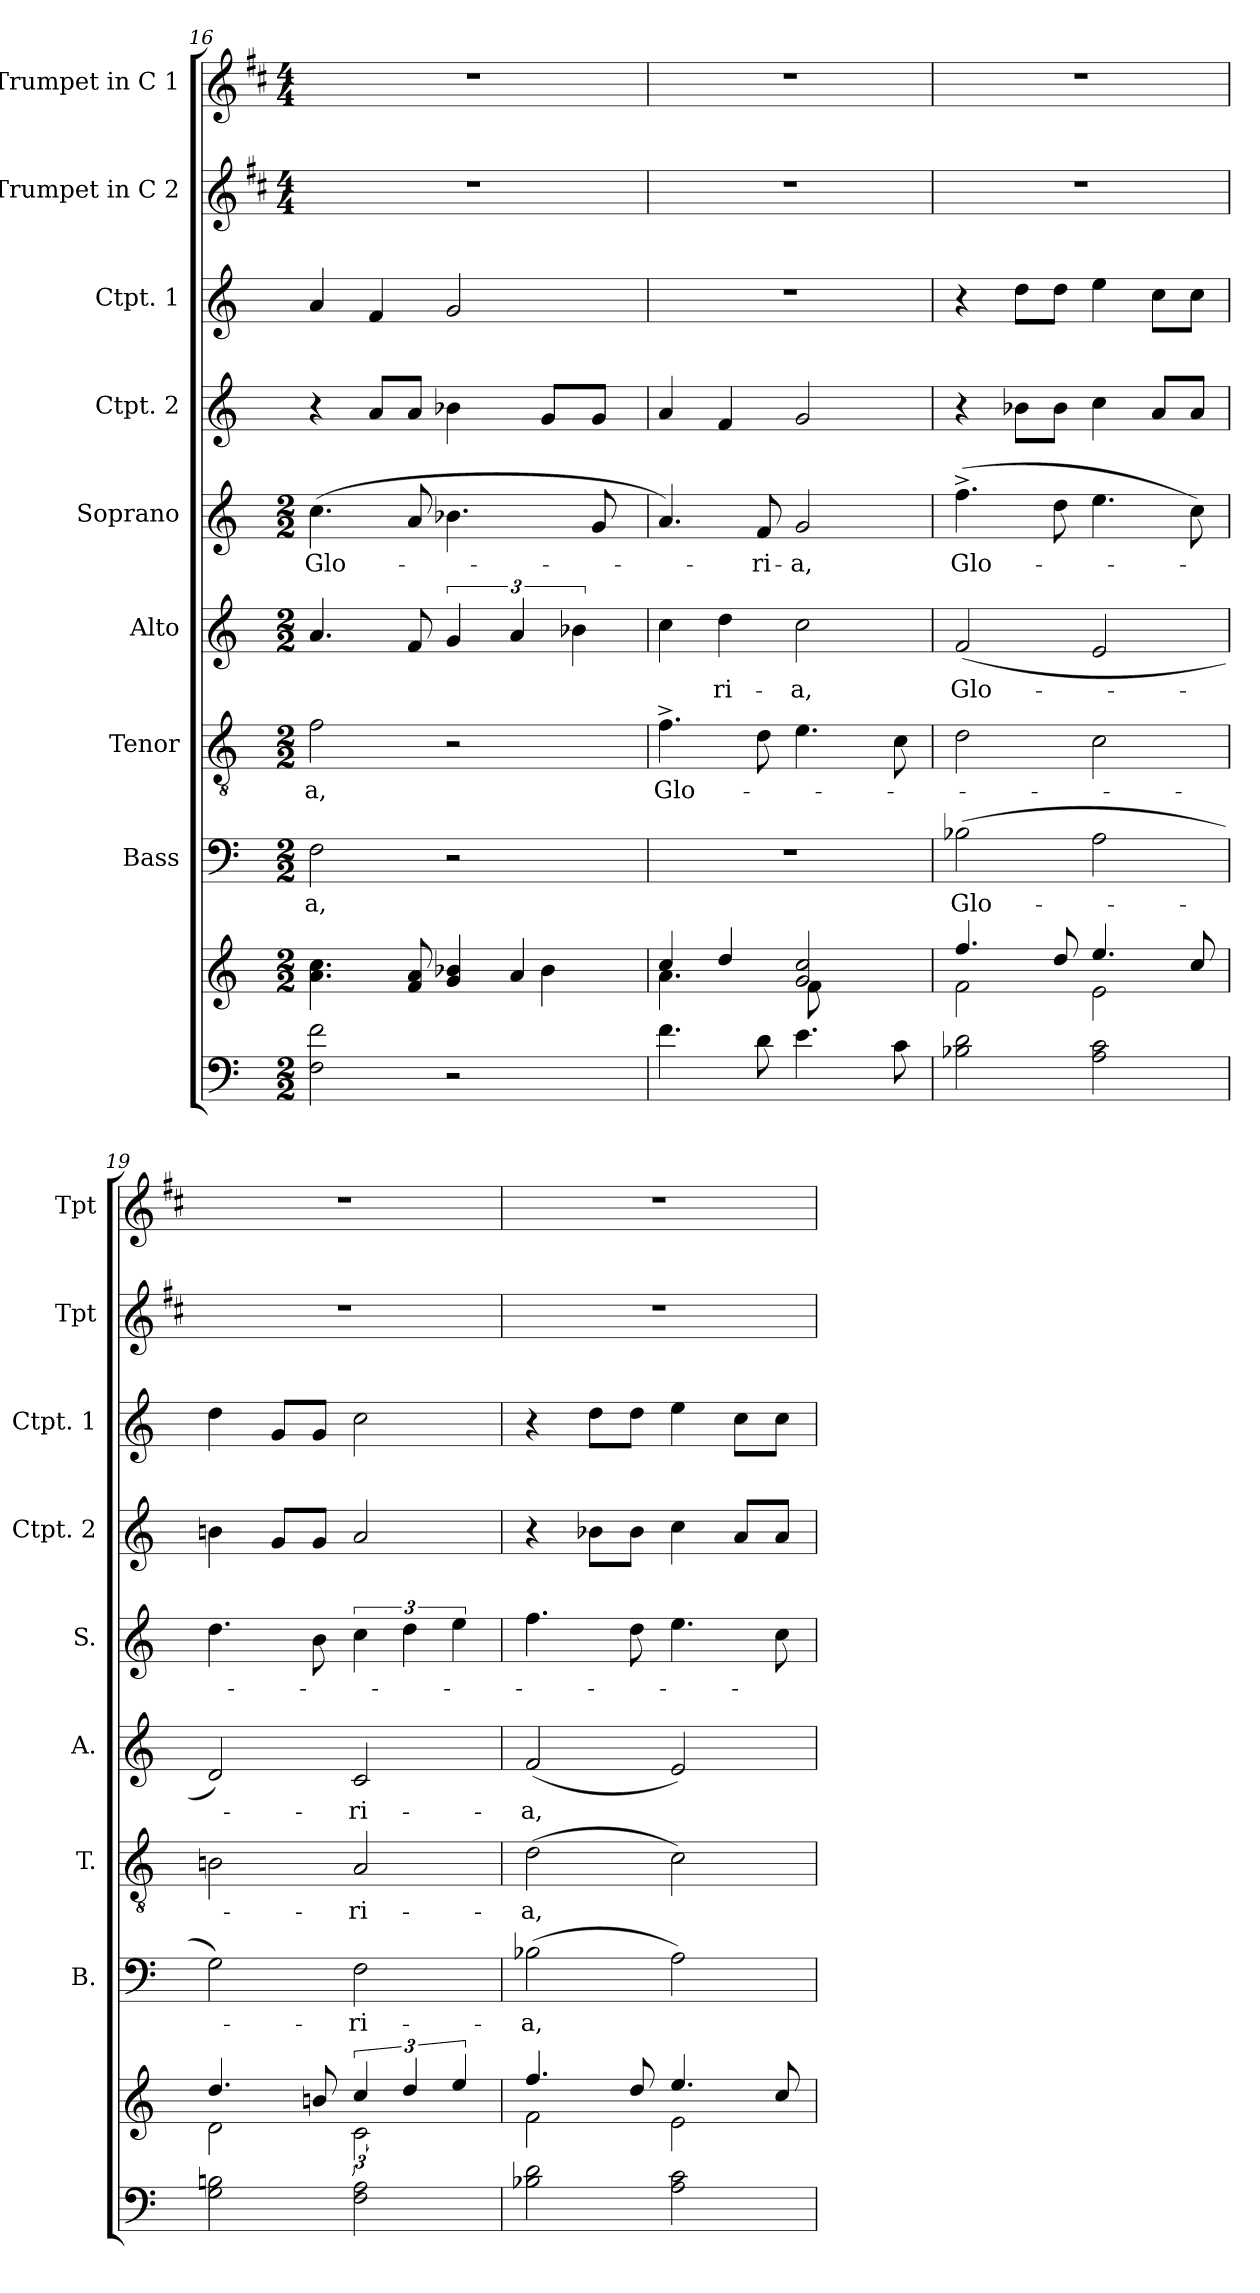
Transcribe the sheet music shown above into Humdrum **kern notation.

**kern	**kern	**kern	**text	**kern	**text	**kern	**text	**kern	**text	**kern	**kern	**kern	**kern
*part10	*part9	*part8	*part8	*part7	*part7	*part6	*part6	*part5	*part5	*part4	*part3	*part2	*part1
*staff10	*staff9	*staff8	*staff8	*staff7	*staff7	*staff6	*staff6	*staff5	*staff5	*staff4	*staff3	*staff2	*staff1
*	*	*I"Bass	*	*I"Tenor	*	*I"Alto	*	*I"Soprano	*	*I"Ctpt. 2	*I"Ctpt. 1	*I"Trumpet in C 2	*I"Trumpet in C 1
*	*	*I'B.	*	*I'T.	*	*I'A.	*	*I'S.	*	*I'Ctpt. 2	*I'Ctpt. 1	*I'Tpt	*I'Tpt
*clefF4	*clefG2	*clefF4	*	*clefGv2	*	*clefG2	*	*clefG2	*	*clefG2	*clefG2	*clefG2	*clefG2
*	*	*	*	*	*	*	*	*	*	*	*	*ITrd1c2	*ITrd1c2
*k[]	*k[]	*k[]	*	*k[]	*	*k[]	*	*k[]	*	*k[]	*k[]	*k[]	*k[]
*C:	*C:	*C:	*	*C:	*	*C:	*	*C:	*	*C:	*C:	*C:	*C:
*M2/2	*M2/2	*M2/2	*	*M2/2	*	*M2/2	*	*M2/2	*	*	*	*M4/4	*M4/4
=16	=16	=16	=16	=16	=16	=16	=16	=16	=16	=16	=16	=16	=16
*	*^	*	*	*	*	*	*	*	*	*	*	*	*
*	*	*^	*	*	*	*	*	*	*	*	*	*	*	*
!	!	!	!	!	!LO:LY:b	!	!LO:LY:b	!	!	!	!LO:LY:b	!	!	!	!
2F\ 2f\	4.a\ 4.cc\	4.ryy	3%2ryy	2F\	-a,	2f\	-a,	4.a/	.	(>4.cc\	Glo-	4r	4a/	1r	1r
.	.	.	.	.	.	.	.	.	.	.	.	8a/L	4f/	.	.
.	8ryy	8f/ 8a/	.	.	.	.	.	8f/	.	8a/	.	8a/J	.	.	.
2r	4g/ 4b-X/	8ryy	.	2r	.	2r	.	6g/	.	4.b-X\	.	4b-X\	2g/	.	.
.	.	32ryy	.	.	.	.	.	.	.	.	.	.	.	.	.
.	.	4ryy	.	.	.	.	.	.	.	.	.	.	.	.	.
.	.	.	4a</	.	.	.	.	6a/	.	.	.	.	.	.	.
.	4b-\	.	.	.	.	.	.	.	.	.	.	8g/L	.	.	.
.	.	.	.	.	.	.	.	6b-X\	.	.	.	.	.	.	.
.	.	.	.	.	.	.	.	.	.	8g/	.	8g/J	.	.	.
.	.	16.ryy	.	.	.	.	.	.	.	.	.	.	.	.	.
.	.	.	12ryy	.	.	.	.	.	.	.	.	.	.	.	.
=17	=17	=17	=17	=17	=17	=17	=17	=17	=17	=17	=17	=17	=17	=17	=17
!	!	!	!	!	!	!	!LO:LY:b	!	!	!	!	!	!	!	!
*	*	*v	*v	*	*	*	*	*	*	*	*	*	*	*	*
4.f\	4cc/	4.a\	1r	.	4.f^>\	Glo-	4cc\	.	4.a/)	.	4a/	1r	1r	1r
!	!	!	!	!	!	!	!	!LO:LY:b	!	!	!	!	!	!
.	4dd/	.	.	.	.	.	4dd\	-ri-	.	.	4f/	.	.	.
!	!	!	!	!	!	!	!	!	!	!LO:LY:b	!	!	!	!
8d\	.	8ryy	.	.	8d\	.	.	.	8f/	-ri-	.	.	.	.
!	!	!	!	!	!	!	!	!LO:LY:b	!	!LO:LY:b	!	!	!	!
4.e\	2g/ 2cc/	8f\	.	.	4.e\	.	2cc\	-a,	2g/	-a,	2g/	.	.	.
.	.	4.ryy	.	.	.	.	.	.	.	.	.	.	.	.
8c\	.	.	.	.	8c\	.	.	.	.	.	.	.	.	.
=18	=18	=18	=18	=18	=18	=18	=18	=18	=18	=18	=18	=18	=18	=18
!	!	!	!	!LO:LY:b	!	!	!	!LO:LY:b	!	!LO:LY:b	!	!	!	!
2B-X\ 2d\	4.ff/	2f\	(>2B-X\	Glo-	2d\	.	(<2f/	Glo-	(>4.ff^>\	Glo-	4r	4r	1r	1r
.	.	.	.	.	.	.	.	.	.	.	8b-X\L	8dd\L	.	.
.	8dd/	.	.	.	.	.	.	.	8dd\	.	8b-\J	8dd\J	.	.
2A\ 2c\	4.ee/	2e\	2A\	.	2c\	.	2e/	.	4.ee\	.	4cc\	4ee\	.	.
.	.	.	.	.	.	.	.	.	.	.	8a/L	8cc\L	.	.
.	8cc/	.	.	.	.	.	.	.	8cc\)	.	8a/J	8cc\J	.	.
!!LO:PB:g=z
=19	=19	=19	=19	=19	=19	=19	=19	=19	=19	=19	=19	=19	=19	=19
2G\ 2Bn\	4.dd/	2d\	2G\)	.	2Bni\	.	2d/)	.	4.dd\	.	4bn\	4dd\	1r	1r
.	.	.	.	.	.	.	.	.	.	.	8g/L	8g/L	.	.
.	8bn/	.	.	.	.	.	.	.	8b\	.	8g/J	8g/J	.	.
!	!	!	!	!LO:LY:b	!	!LO:LY:b	!	!LO:LY:b	!	!	!	!	!	!
2F\ 2A\	6cc/	3c\	2F\	-ri-	2A/	-ri-	2c/	-ri-	6cc\	.	2a/	2cc\	.	.
.	6dd/	.	.	.	.	.	.	.	6dd\	.	.	.	.	.
.	6ee/	6ryy	.	.	.	.	.	.	6ee\	.	.	.	.	.
=20	=20	=20	=20	=20	=20	=20	=20	=20	=20	=20	=20	=20	=20	=20
!	!	!	!	!LO:LY:b	!	!LO:LY:b	!	!LO:LY:b	!	!	!	!	!	!
2B-X\ 2d\	4.ff/	2f\	(>2B-X\	-a,	(>2d\	-a,	(<2f/	-a,	4.ff\	.	4r	4r	1r	1r
.	.	.	.	.	.	.	.	.	.	.	8b-X\L	8dd\L	.	.
.	8dd/	.	.	.	.	.	.	.	8dd\	.	8b-\J	8dd\J	.	.
2A\ 2c\	4.ee/	2e\	2A\)	.	2c\)	.	2e/)	.	4.ee\	.	4cc\	4ee\	.	.
.	.	.	.	.	.	.	.	.	.	.	8a/L	8cc\L	.	.
.	8cc/	.	.	.	.	.	.	.	8cc\	.	8a/J	8cc\J	.	.
*	*v	*v	*	*	*	*	*	*	*	*	*	*	*	*
=	=	=	=	=	=	=	=	=	=	=	=	=	=
*-	*-	*-	*-	*-	*-	*-	*-	*-	*-	*-	*-	*-	*-
